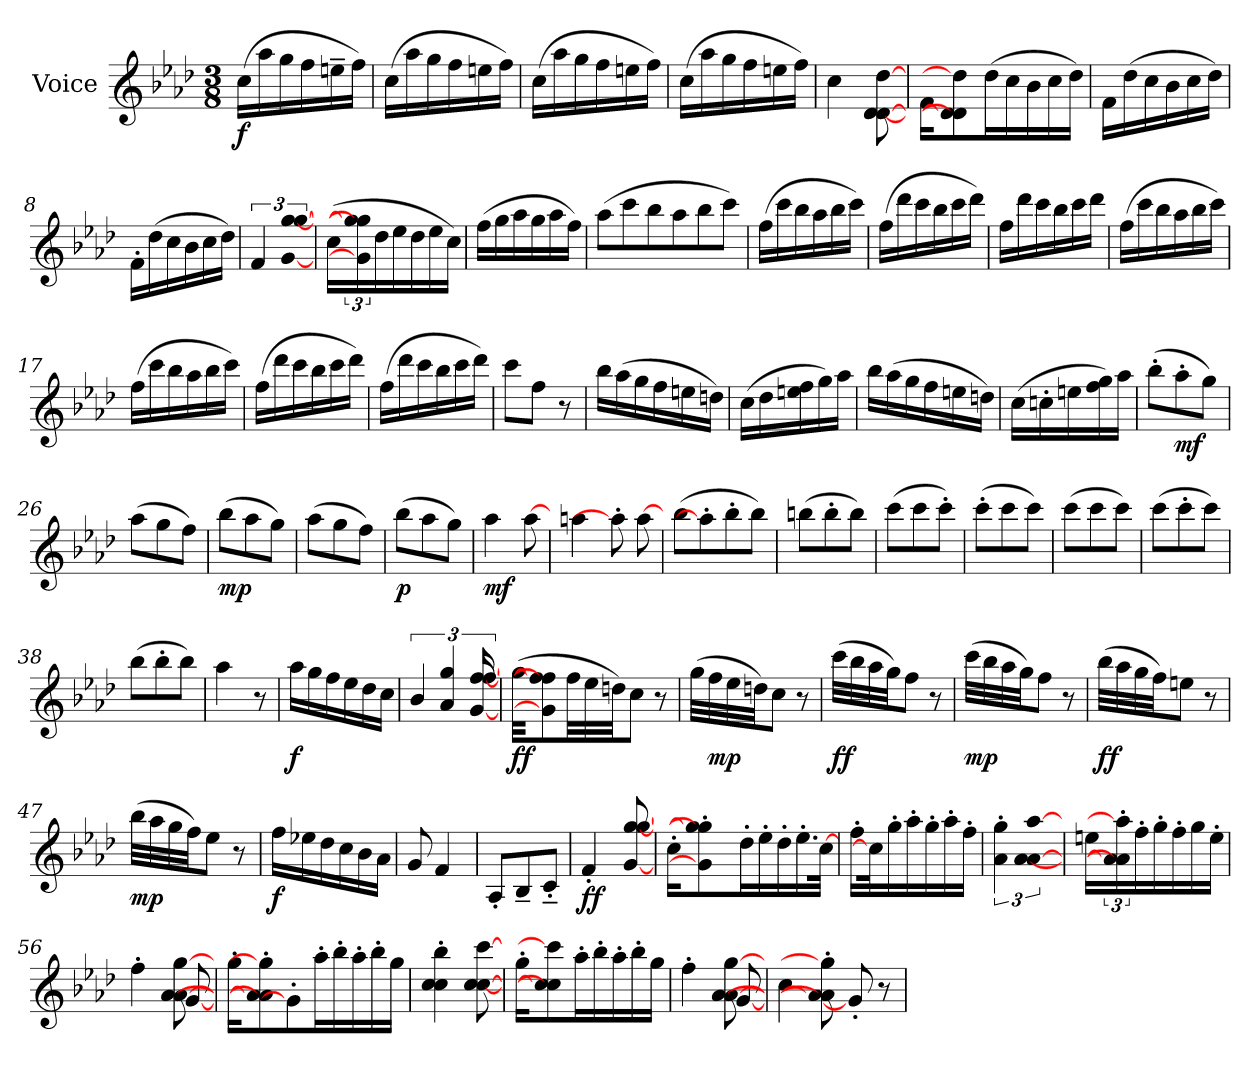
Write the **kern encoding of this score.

**kern	**dynam
*part1	*part1
*staff1	*staff1
*I"Voice	*
*I'Voice	*
*clefG2	*
*k[b-e-a-d-]	*
*M3/8	*
=1	=1
!	!LO:DY:b
(>16cc\LL	f
16aa-\	.
16gg\	.
16ff\	.
16een~>\	.
16ff\JJ)	.
=2	=2
(>16cc\LL	.
16aa-\	.
16gg\	.
16ff\	.
16een\	.
16ff\JJ)	.
=3	=3
(>16cc\LL	.
16aa-\	.
16gg\	.
16ff\	.
16een\	.
16ff\JJ)	.
=4	=4
(>16cc\LL	.
16aa-Z<\	.
16gg\	.
16ff\	.
16een\	.
16ff\JJ)	.
=5	=5
4cc\	.
[8d-\ [8d-\ [8dd-\	.
=6	=6
16f\LL	.
8d-\] 8d-\] 8dd-\]	.
(>16dd-\	.
16cc\	.
16b-\	.
16cc\	.
16dd-\JJ)	.
!!LO:LB:g=z
=7	=7
16f\LL	.
(>16dd-\	.
16cc\	.
16b-\	.
16cc\	.
16dd-\JJ)	.
=8	=8
16f'>\LL	.
(>16dd-\	.
16cc\	.
16b-\	.
16ccZ<\	.
16dd-\JJ)	.
=9	=9
6f/	.
[24%5g/ [24%5gg/ [24%5gg/	.
=10	=10
(>16cc\LL	.
24g/] 24gg/] 24gg/]	.
16dd-\	.
16ee-\	.
16dd-\	.
16ee-\	.
16cc\JJ)	.
=11	=11
(>16ff\LL	.
16gg\	.
16aa-\	.
16gg\	.
16aa-\	.
16ff\JJ)	.
=12	=12
(>8aa-\L	.
8ccc\	.
8bb-\	.
8aa-\	.
8bb-\	.
8ccc\J)	.
!!LO:LB:g=z
=13	=13
(>16ff\LL	.
16ccc\	.
16bb-\	.
16aa-\	.
16bb-\	.
16ccc\JJ)	.
=14	=14
(>16ff\LL	.
16ddd-Z<\	.
16cccZ<\	.
16bb-\	.
16ccc\	.
16ddd-\JJ)	.
=15	=15
16ff\LL	.
16ddd-\	.
16ccc\	.
16bb-\	.
16ccc\	.
16ddd-\JJ	.
=16	=16
(>16ff\LL	.
16ccc\	.
16bb-Z<\	.
16aa-\	.
16bb-\	.
16ccc\JJ)	.
=17	=17
(>16ff\LL	.
16ccc\	.
16bb-Z<\	.
16aa-\	.
16bb-\	.
16ccc\JJ)	.
=18	=18
(>16ff\LL	.
16ddd-\	.
16cccZ<\	.
16bb-\	.
16ccc\	.
16ddd-\JJ)	.
!!LO:LB:g=z
=19	=19
(>16ff\LL	.
16ddd-\	.
16cccZ<\	.
16bb-\	.
16ccc\	.
16ddd-\JJ)	.
=20	=20
8ccc\L	.
8ff\J	.
8r	.
=21	=21
16bb-\LL	.
(>16aa-\	.
16gg\	.
16ff\	.
16een\	.
16ddn\JJ)	.
=22	=22
(>16cc\LL	.
16dd-\	.
16een\ 16ff\	.
16gg\)	.
16aa-\JJ	.
=23	=23
16bb-\LL	.
(>16aa-\	.
16gg\	.
16ff\	.
16een\	.
16ddn\JJ)	.
=24	=24
(>16cc\LL	.
16ccn'>\	.
16een\	.
16ff\ 16gg\)	.
16aa-\JJ	.
=25	=25
(>8bb-'>\L	.
!	!LO:DY:b
8aa-'>\	mf
8gg\J)	.
!!LO:LB:g=z
=26	=26
(>8aa-\L	.
8gg\	.
8ff\J)	.
=27	=27
!	!LO:DY:b
(>8bb-\L	mp
8aa-\	.
8gg\J)	.
=28	=28
(>8aa-\L	.
8gg\	.
8ff\J)	.
=29	=29
!	!LO:DY:b
(>8bb-\L	p
8aa-\	.
8gg\J)	.
=30	=30
!	!LO:DY:b
4aa-\	mf
[8aa-\	.
=31	=31
4aan\	.
8aa-'>\]	.
[8aa\	.
=32	=32
(>8bb-\L	.
8aa'>\]	.
8bb-'>\	.
8bb-\J)	.
=33	=33
(>8bbn\L	.
8bb'>\	.
8bb\J)	.
=34	=34
(>8ccc\L	.
8ccc\	.
8ccc'>\J)	.
=35	=35
(>8ccc'>\L	.
8ccc\	.
8ccc\J)	.
!!LO:LB:g=z
=36	=36
(>8cccZ>\L	.
8ccc\	.
8ccc\J)	.
=37	=37
(>8ccc\L	.
8ccc'>\	.
8ccc\J)	.
=38	=38
(>8bb-\L	.
8bb-'>\	.
8bb-\J)	.
=39	=39
4aa-\	.
8r	.
=40	=40
!	!LO:DY:b
16aa-\LL	f
16gg\	.
16ffZ<\	.
16ee-\	.
16dd-\	.
16cc\JJ	.
=41	=41
6b-/	.
6a-/Z> 6gg/Z>	.
[24g/ [24ff/ [24ff/	.
=42	=42
!	!LO:DY:b
(>32gg\LLL	ff
8g/] 8ff/] 8ff/]	.
32ff\	.
32ee-\	.
32ddn\JJ)	.
8cc\J	.
8r	.
=43	=43
(>32gg\LLL	.
!	!LO:DY:b
32ff\	mp
32ee-\	.
32ddn\JJ)	.
8cc\J	.
8r	.
!!LO:LB:g=z
=44	=44
!	!LO:DY:b
(>32ccc\LLL	ff
32bb-\	.
32aa-\	.
32ggZ<\JJ)	.
8ff\J	.
8r	.
=45	=45
!	!LO:DY:b
(>32ccc\LLL	mp
32bb-\	.
32aa-\	.
32ggZ<\JJ)	.
8ff\J	.
8r	.
=46	=46
!	!LO:DY:b
(>32bb-\LLL	ff
32aa-\	.
32gg\	.
32ff\JJ)	.
8een\J	.
8r	.
=47	=47
!	!LO:DY:b
(>32bb-\LLL	mp
32aa-\	.
32gg\	.
32ff\JJ)	.
8ee-\J	.
8r	.
=48	=48
!	!LO:DY:b
16ff\LL	f
16ee-X\	.
16dd-\	.
16cc\	.
16b-\	.
16a-\JJ	.
=49	=49
8g/	.
4f/	.
!!LO:LB:g=z
=50	=50
8A-'</L	.
8B-~</	.
8c~<'</J	.
=51	=51
!	!LO:DY:b
4f'</	ff
[8g/Z> [8gg/Z> [8gg/Z>	.
=52	=52
16cc'>\LL	.
4g/]'< 4gg/]'< 4gg/]'<	.
16dd-'>\	.
16ee-'>\	.
16dd-'>\	.
16.ee-'>\	.
[32cc\JJ	.
=53	=53
16ff'>\LL	.
32cc\JJ]	.
16gg'>\	.
16aa-'>\	.
16gg'>\	.
16aa-'>\	.
16ff'>\JJ	.
=54	=54
6a-\'> 6gg\'>	.
[24%5a-\ [24%5a-\ [24%5aa-\	.
=55	=55
16eenZ>\LL	.
24a-\]'> 24a-\]'> 24aa-\]'>	.
16ff'>\	.
16gg'>\	.
16ff'>\	.
16gg\	.
16ee'>\JJ	.
!!LO:LB:g=z
=56	=56
*^	*
4ff'>\	4ryy	.
[8a-\ [8a-\ [8gg\	[8g/	.
*v	*v	*
=57	=57
16gg'>\LL	.
8a-\]'> 8a-\]'> 8gg\]'>	.
8g'>/]	.
16aa-'>\	.
16bb-'>\	.
16aa-'>\	.
16bb-'>\	.
16ggZ>\JJ	.
=58	=58
4cc\'> 4cc\'> 4bb-\'>	.
[8cc\ [8cc\ [8ccc\	.
=59	=59
16gg'>\LL	.
8cc\] 8cc\] 8ccc\]	.
16aa-'>\	.
16bb-'>\	.
16aa-'>\	.
16bb-'>\	.
16ggZ>\JJ	.
=60	=60
*^	*
4ff'>\	4ryy	.
[8a-\ [8a-\ [8gg\	[8g/	.
*v	*v	*
=61	=61
4cc\	.
8a-\]'> 8a-\]'> 8gg\]'>	.
8g'>/]	.
8r	.
=	=
*-	*-
